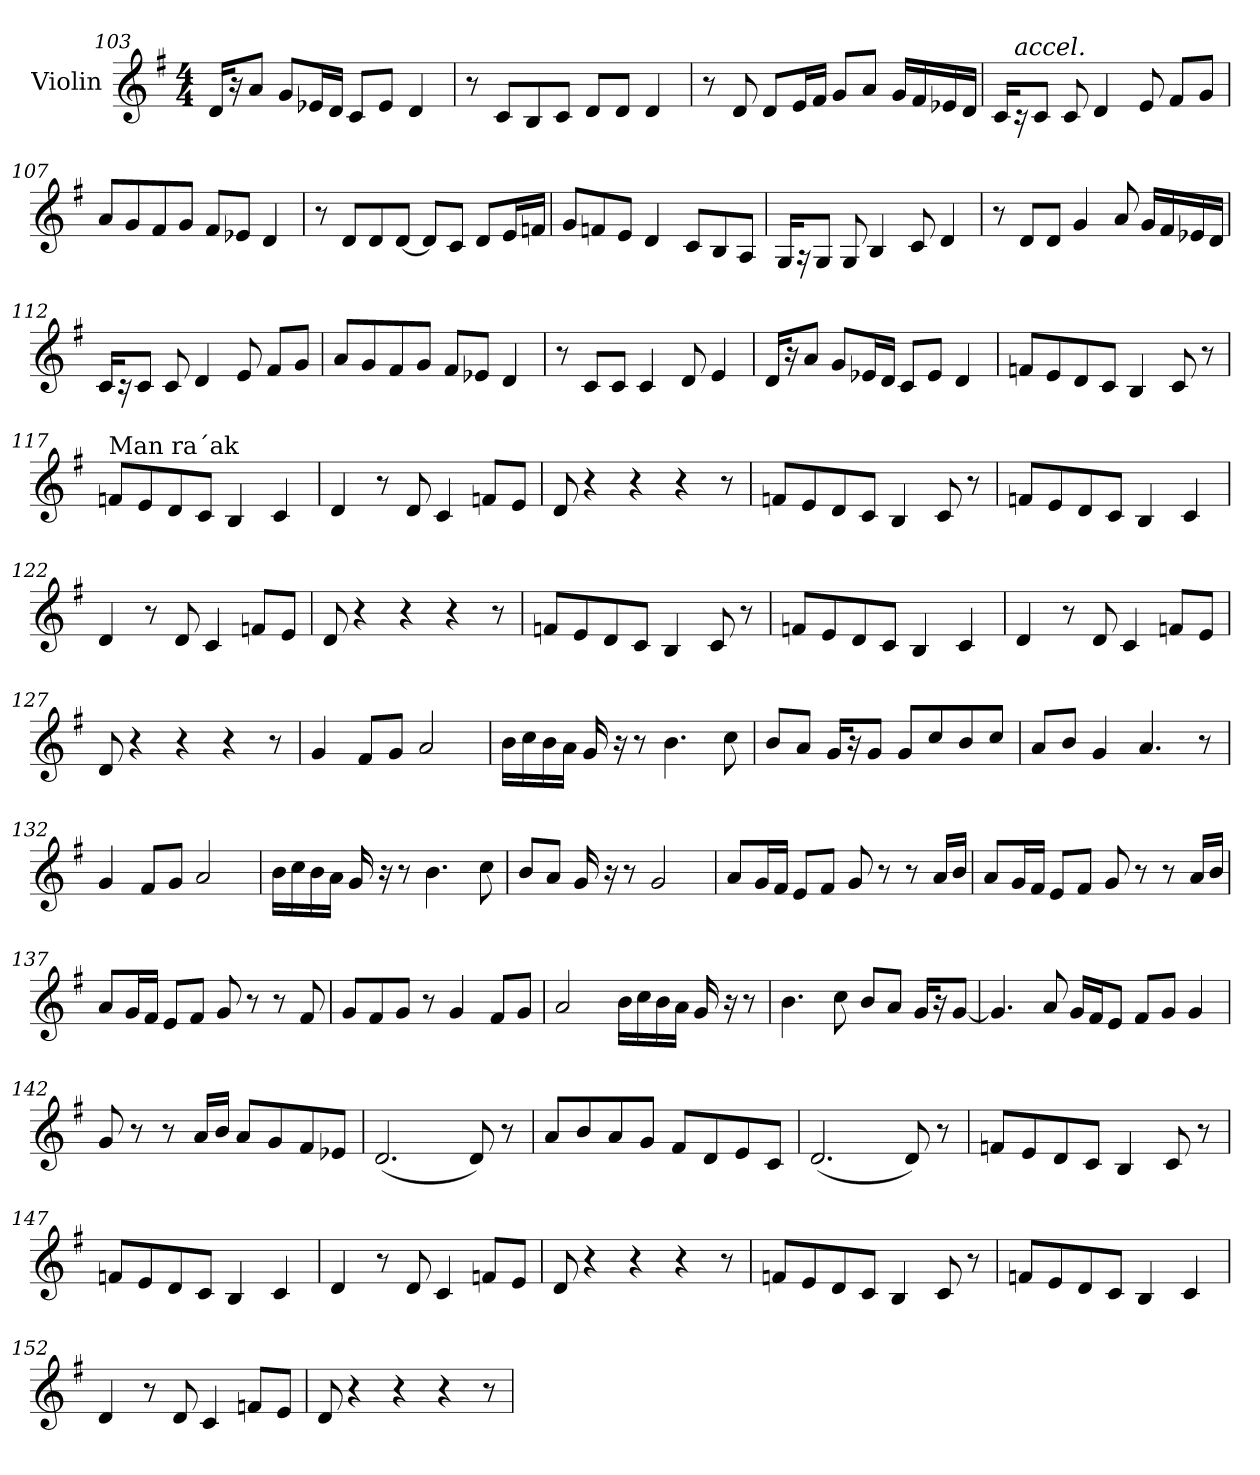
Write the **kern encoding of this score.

**kern
*part1
*staff1
*I"Violin
*clefG2
*k[f#]
*G:
*M4/4
=103
16d/KL
16r
8a/J
8g/L
16e-X/L
16d/JJ
8c/L
8e-/J
4d/
=104
8r
8c/L
8B/
8c/J
8d/L
8d/J
4d/
=105
8r
8d/
8d/L
16e/L
16f#/JJ
8g/L
8a/J
16g/LL
16f#/
16e-X/
16d/JJ
!!LO:LB:g=z
=106
16c/KL
!LO:TX:a:i:t=accel.
16r
8c/J
8c/
4d/
8e/
8f#/L
8g/J
!!LO:LB:g=z
=107
8a/L
8g/
8f#/
8g/J
8f#/L
8e-X/J
4d/
=108
8r
8d/L
8d/
[8d/J
8d/L]
8c/J
8d/L
16e/L
16fn/JJ
=109
8g/L
8fn/
8e/J
4d/
8c/L
8B/
8A/J
=110
16G/KL
16r
8G/J
8G/
4B/
8c/
4d/
!!LO:LB:g=z
=111
8r
8d/L
8d/J
4g/
8a/
16g/LL
16f#/
16e-X/
16d/JJ
=112
16c/KL
16r
8c/J
8c/
4d/
8e/
8f#/L
8g/J
=113
8a/L
8g/
8f#/
8g/J
8f#/L
8e-X/J
4d/
=114
8r
8c/L
8c/J
4c/
8d/
4e/
!!LO:LB:g=z
=115
16d/KL
16r
8a/J
8g/L
16e-X/L
16d/JJ
8c/L
8e-/J
4d/
=116
8fn/L
8e/
8d/
8c/J
4B/
8c/
8r
=117
*MM70
!LO:TX:a:t=Man ra´ak
8fn/L
8e/
8d/
8c/J
4B/
4c/
=118
4d/
8r
8d/
4c/
8fn/L
8e/J
!!LO:LB:g=z
=119
8d/
4r
4r
4r
8r
=120
8fn/L
8e/
8d/
8c/J
4B/
8c/
8r
=121
8fn/L
8e/
8d/
8c/J
4B/
4c/
=122
4d/
8r
8d/
4c/
8fn/L
8e/J
!!LO:LB:g=z
=123
8d/
4r
4r
4r
8r
=124
8fn/L
8e/
8d/
8c/J
4B/
8c/
8r
=125
8fn/L
8e/
8d/
8c/J
4B/
4c/
=126
4d/
8r
8d/
4c/
8fn/L
8e/J
!!LO:PB:g=z
=127
8d/
4r
4r
4r
8r
=128
4g/
8f#/L
8g/J
2a/
=129
16b\LL
16cc\
16b\
16a\JJ
16g/
16r
8r
4.b\
8cc\
=130
8b/L
8a/J
16g/KL
16r
8g/J
8g/L
8cc/
8b/
8cc/J
=131
8a/L
8b/J
4g/
4.a/
8r
!!LO:LB:g=z
=132
4g/
8f#/L
8g/J
2a/
=133
16b\LL
16cc\
16b\
16a\JJ
16g/
16r
8r
4.b\
8cc\
=134
8b/L
8a/J
16g/
16r
8r
2g/
=135
8a/L
16g/L
16f#/JJ
8e/L
8f#/J
8g/
8r
8r
16a/LL
16b/JJ
!!LO:LB:g=z
=136
8a/L
16g/L
16f#/JJ
8e/L
8f#/J
8g/
8r
8r
16a/LL
16b/JJ
=137
8a/L
16g/L
16f#/JJ
8e/L
8f#/J
8g/
8r
8r
8f#/
=138
8g/L
8f#/
8g/J
8r
4g/
8f#/L
8g/J
=139
2a/
16b\LL
16cc\
16b\
16a\JJ
16g/
16r
8r
!!LO:LB:g=z
=140
4.b\
8cc\
8b/L
8a/J
16g/KL
16r
[8g/J
=141
4.g/]
8a/
16g/LL
16f#/J
8e/J
8f#/L
8g/J
4g/
=142
8g/
8r
8r
16a/LL
16b/JJ
8a/L
8g/
8f#/
8e-X/J
=143
(<2.d/
8d/)
8r
!!LO:LB:g=z
=144
8a/L
8b/
8a/
8g/J
8f#/L
8d/
8e/
8c/J
=145
(<2.d/
8d/)
8r
=146
8fn/L
8e/
8d/
8c/J
4B/
8c/
8r
=147
8fn/L
8e/
8d/
8c/J
4B/
4c/
=148
4d/
8r
8d/
4c/
8fn/L
8e/J
!!LO:LB:g=z
=149
8d/
4r
4r
4r
8r
=150
8fn/L
8e/
8d/
8c/J
4B/
8c/
8r
=151
8fn/L
8e/
8d/
8c/J
4B/
4c/
=152
4d/
8r
8d/
4c/
8fn/L
8e/J
!!LO:LB:g=z
=153
8d/
4r
4r
4r
8r
=
*-
